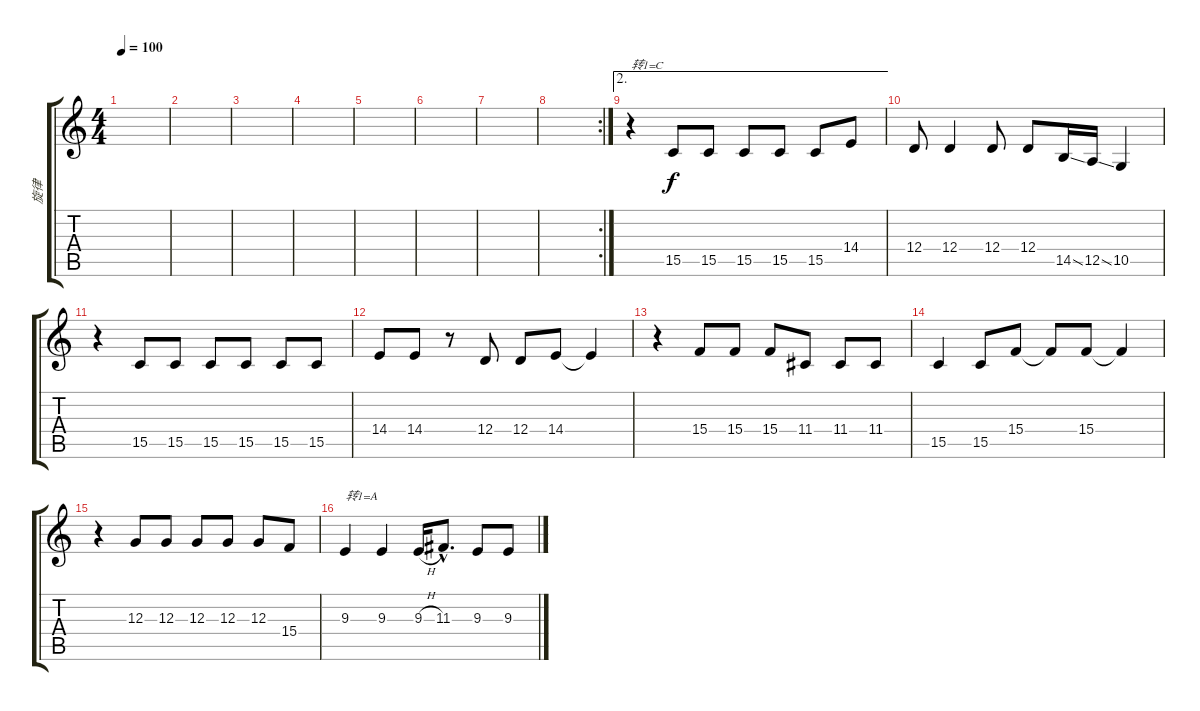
\track ("旋律" "旋律") {instrument acousticgrandpiano}
\staff {score tabs}
\tuning (E4 B3 G3 D3 A2 E2) {hide}
\ts (4 4)
\tempo 100
\clef g2
\ks c
|
|
|
|
|
|
|
\rc 2
|
\ae 2
r.4{txt "转1=C"} 15.5.8 15.5.8 15.5.8 15.5.8 15.5.8 14.4.8 |
12.4.8 12.4.4 12.4.8 12.4.8 14.5{ss}.16 12.5{ss}.16 10.5.4 |
r.4 15.5.8 15.5.8 15.5.8 15.5.8 15.5.8 15.5.8 |
14.4.8 14.4.8 r.8 12.4.8 12.4.8 14.4.8 14.4{t}.4 |
r.4 15.4.8 15.4.8 15.4.8 11.4.8 11.4.8 11.4.8 |
15.5.4 15.5.8 15.4.8 15.4{t}.8 15.4.8 15.4{t}.4 |
r.4 12.3.8 12.3.8 12.3.8 12.3.8 12.3.8 15.4.8 |
9.3.4{txt "转1=A"} 9.3.4 9.3{h}.16 11.3{hac}.8{d} 9.3.8 9.3.8
